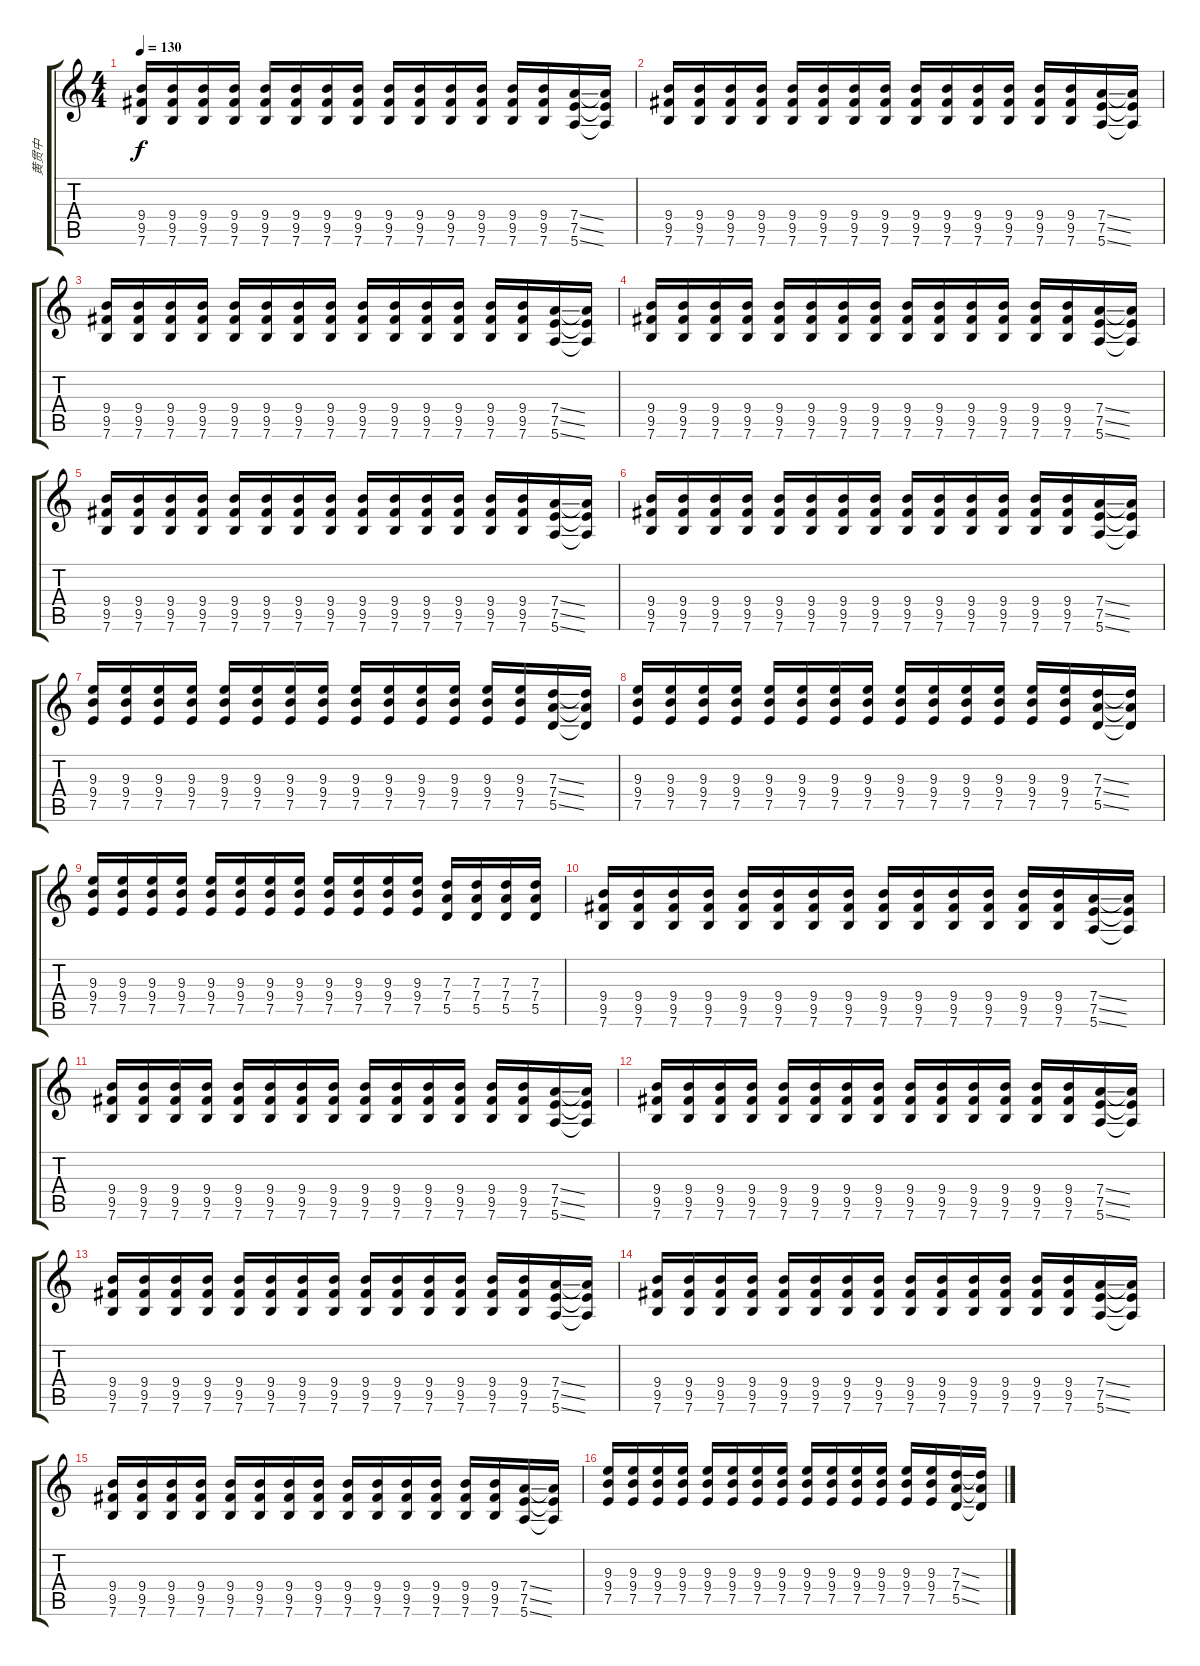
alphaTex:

\track ("黄贯中" "黄贯中") {instrument distortionguitar}
\staff {score tabs}
\tuning (E4 B3 G3 D3 A2 E2) {hide}
\ts (4 4)
\tempo 130
\clef g2
\ks c
(9.4 9.5 7.6).16{dy f} (9.4 9.5 7.6).16 (9.4 9.5 7.6).16 (9.4 9.5 7.6).16 (9.4 9.5 7.6).16 (9.4 9.5 7.6).16 (9.4 9.5 7.6).16 (9.4 9.5 7.6).16 (9.4 9.5 7.6).16 (9.4 9.5 7.6).16 (9.4 9.5 7.6).16 (9.4 9.5 7.6).16 (9.4 9.5 7.6).16 (9.4 9.5 7.6).16 (7.4{ss} 7.5{ss} 5.6{ss}).16 (7.4{t} 7.5{t} 5.6{t}).16 |
(9.4 9.5 7.6).16 (9.4 9.5 7.6).16 (9.4 9.5 7.6).16 (9.4 9.5 7.6).16 (9.4 9.5 7.6).16 (9.4 9.5 7.6).16 (9.4 9.5 7.6).16 (9.4 9.5 7.6).16 (9.4 9.5 7.6).16 (9.4 9.5 7.6).16 (9.4 9.5 7.6).16 (9.4 9.5 7.6).16 (9.4 9.5 7.6).16 (9.4 9.5 7.6).16 (7.4{ss} 7.5{ss} 5.6{ss}).16 (7.4{t} 7.5{t} 5.6{t}).16 |
(9.4 9.5 7.6).16 (9.4 9.5 7.6).16 (9.4 9.5 7.6).16 (9.4 9.5 7.6).16 (9.4 9.5 7.6).16 (9.4 9.5 7.6).16 (9.4 9.5 7.6).16 (9.4 9.5 7.6).16 (9.4 9.5 7.6).16 (9.4 9.5 7.6).16 (9.4 9.5 7.6).16 (9.4 9.5 7.6).16 (9.4 9.5 7.6).16 (9.4 9.5 7.6).16 (7.4{ss} 7.5{ss} 5.6{ss}).16 (7.4{t} 7.5{t} 5.6{t}).16 |
(9.4 9.5 7.6).16 (9.4 9.5 7.6).16 (9.4 9.5 7.6).16 (9.4 9.5 7.6).16 (9.4 9.5 7.6).16 (9.4 9.5 7.6).16 (9.4 9.5 7.6).16 (9.4 9.5 7.6).16 (9.4 9.5 7.6).16 (9.4 9.5 7.6).16 (9.4 9.5 7.6).16 (9.4 9.5 7.6).16 (9.4 9.5 7.6).16 (9.4 9.5 7.6).16 (7.4{ss} 7.5{ss} 5.6{ss}).16 (7.4{t} 7.5{t} 5.6{t}).16 |
(9.4 9.5 7.6).16 (9.4 9.5 7.6).16 (9.4 9.5 7.6).16 (9.4 9.5 7.6).16 (9.4 9.5 7.6).16 (9.4 9.5 7.6).16 (9.4 9.5 7.6).16 (9.4 9.5 7.6).16 (9.4 9.5 7.6).16 (9.4 9.5 7.6).16 (9.4 9.5 7.6).16 (9.4 9.5 7.6).16 (9.4 9.5 7.6).16 (9.4 9.5 7.6).16 (7.4{ss} 7.5{ss} 5.6{ss}).16 (7.4{t} 7.5{t} 5.6{t}).16 |
(9.4 9.5 7.6).16 (9.4 9.5 7.6).16 (9.4 9.5 7.6).16 (9.4 9.5 7.6).16 (9.4 9.5 7.6).16 (9.4 9.5 7.6).16 (9.4 9.5 7.6).16 (9.4 9.5 7.6).16 (9.4 9.5 7.6).16 (9.4 9.5 7.6).16 (9.4 9.5 7.6).16 (9.4 9.5 7.6).16 (9.4 9.5 7.6).16 (9.4 9.5 7.6).16 (7.4{ss} 7.5{ss} 5.6{ss}).16 (7.4{t} 7.5{t} 5.6{t}).16 |
(9.3 9.4 7.5).16 (9.3 9.4 7.5).16 (9.3 9.4 7.5).16 (9.3 9.4 7.5).16 (9.3 9.4 7.5).16 (9.3 9.4 7.5).16 (9.3 9.4 7.5).16 (9.3 9.4 7.5).16 (9.3 9.4 7.5).16 (9.3 9.4 7.5).16 (9.3 9.4 7.5).16 (9.3 9.4 7.5).16 (9.3 9.4 7.5).16 (9.3 9.4 7.5).16 (7.3{ss} 7.4{ss} 5.5{ss}).16 (7.3{t} 7.4{t} 5.5{t}).16 |
(9.3 9.4 7.5).16 (9.3 9.4 7.5).16 (9.3 9.4 7.5).16 (9.3 9.4 7.5).16 (9.3 9.4 7.5).16 (9.3 9.4 7.5).16 (9.3 9.4 7.5).16 (9.3 9.4 7.5).16 (9.3 9.4 7.5).16 (9.3 9.4 7.5).16 (9.3 9.4 7.5).16 (9.3 9.4 7.5).16 (9.3 9.4 7.5).16 (9.3 9.4 7.5).16 (7.3{ss} 7.4{ss} 5.5{ss}).16 (7.3{t} 7.4{t} 5.5{t}).16 |
(9.3 9.4 7.5).16 (9.3 9.4 7.5).16 (9.3 9.4 7.5).16 (9.3 9.4 7.5).16 (9.3 9.4 7.5).16 (9.3 9.4 7.5).16 (9.3 9.4 7.5).16 (9.3 9.4 7.5).16 (9.3 9.4 7.5).16 (9.3 9.4 7.5).16 (9.3 9.4 7.5).16 (9.3 9.4 7.5).16 (7.3 7.4 5.5).16 (7.3 7.4 5.5).16 (7.3 7.4 5.5).16 (7.3 7.4 5.5).16 |
(9.4 9.5 7.6).16 (9.4 9.5 7.6).16 (9.4 9.5 7.6).16 (9.4 9.5 7.6).16 (9.4 9.5 7.6).16 (9.4 9.5 7.6).16 (9.4 9.5 7.6).16 (9.4 9.5 7.6).16 (9.4 9.5 7.6).16 (9.4 9.5 7.6).16 (9.4 9.5 7.6).16 (9.4 9.5 7.6).16 (9.4 9.5 7.6).16 (9.4 9.5 7.6).16 (7.4{ss} 7.5{ss} 5.6{ss}).16 (7.4{t} 7.5{t} 5.6{t}).16 |
(9.4 9.5 7.6).16 (9.4 9.5 7.6).16 (9.4 9.5 7.6).16 (9.4 9.5 7.6).16 (9.4 9.5 7.6).16 (9.4 9.5 7.6).16 (9.4 9.5 7.6).16 (9.4 9.5 7.6).16 (9.4 9.5 7.6).16 (9.4 9.5 7.6).16 (9.4 9.5 7.6).16 (9.4 9.5 7.6).16 (9.4 9.5 7.6).16 (9.4 9.5 7.6).16 (7.4{ss} 7.5{ss} 5.6{ss}).16 (7.4{t} 7.5{t} 5.6{t}).16 |
(9.4 9.5 7.6).16 (9.4 9.5 7.6).16 (9.4 9.5 7.6).16 (9.4 9.5 7.6).16 (9.4 9.5 7.6).16 (9.4 9.5 7.6).16 (9.4 9.5 7.6).16 (9.4 9.5 7.6).16 (9.4 9.5 7.6).16 (9.4 9.5 7.6).16 (9.4 9.5 7.6).16 (9.4 9.5 7.6).16 (9.4 9.5 7.6).16 (9.4 9.5 7.6).16 (7.4{ss} 7.5{ss} 5.6{ss}).16 (7.4{t} 7.5{t} 5.6{t}).16 |
(9.4 9.5 7.6).16 (9.4 9.5 7.6).16 (9.4 9.5 7.6).16 (9.4 9.5 7.6).16 (9.4 9.5 7.6).16 (9.4 9.5 7.6).16 (9.4 9.5 7.6).16 (9.4 9.5 7.6).16 (9.4 9.5 7.6).16 (9.4 9.5 7.6).16 (9.4 9.5 7.6).16 (9.4 9.5 7.6).16 (9.4 9.5 7.6).16 (9.4 9.5 7.6).16 (7.4{ss} 7.5{ss} 5.6{ss}).16 (7.4{t} 7.5{t} 5.6{t}).16 |
(9.4 9.5 7.6).16 (9.4 9.5 7.6).16 (9.4 9.5 7.6).16 (9.4 9.5 7.6).16 (9.4 9.5 7.6).16 (9.4 9.5 7.6).16 (9.4 9.5 7.6).16 (9.4 9.5 7.6).16 (9.4 9.5 7.6).16 (9.4 9.5 7.6).16 (9.4 9.5 7.6).16 (9.4 9.5 7.6).16 (9.4 9.5 7.6).16 (9.4 9.5 7.6).16 (7.4{ss} 7.5{ss} 5.6{ss}).16 (7.4{t} 7.5{t} 5.6{t}).16 |
(9.4 9.5 7.6).16 (9.4 9.5 7.6).16 (9.4 9.5 7.6).16 (9.4 9.5 7.6).16 (9.4 9.5 7.6).16 (9.4 9.5 7.6).16 (9.4 9.5 7.6).16 (9.4 9.5 7.6).16 (9.4 9.5 7.6).16 (9.4 9.5 7.6).16 (9.4 9.5 7.6).16 (9.4 9.5 7.6).16 (9.4 9.5 7.6).16 (9.4 9.5 7.6).16 (7.4{ss} 7.5{ss} 5.6{ss}).16 (7.4{t} 7.5{t} 5.6{t}).16 |
(9.3 9.4 7.5).16 (9.3 9.4 7.5).16 (9.3 9.4 7.5).16 (9.3 9.4 7.5).16 (9.3 9.4 7.5).16 (9.3 9.4 7.5).16 (9.3 9.4 7.5).16 (9.3 9.4 7.5).16 (9.3 9.4 7.5).16 (9.3 9.4 7.5).16 (9.3 9.4 7.5).16 (9.3 9.4 7.5).16 (9.3 9.4 7.5).16 (9.3 9.4 7.5).16 (7.3{ss} 7.4{ss} 5.5{ss}).16 (7.3{t} 7.4{t} 5.5{t}).16
